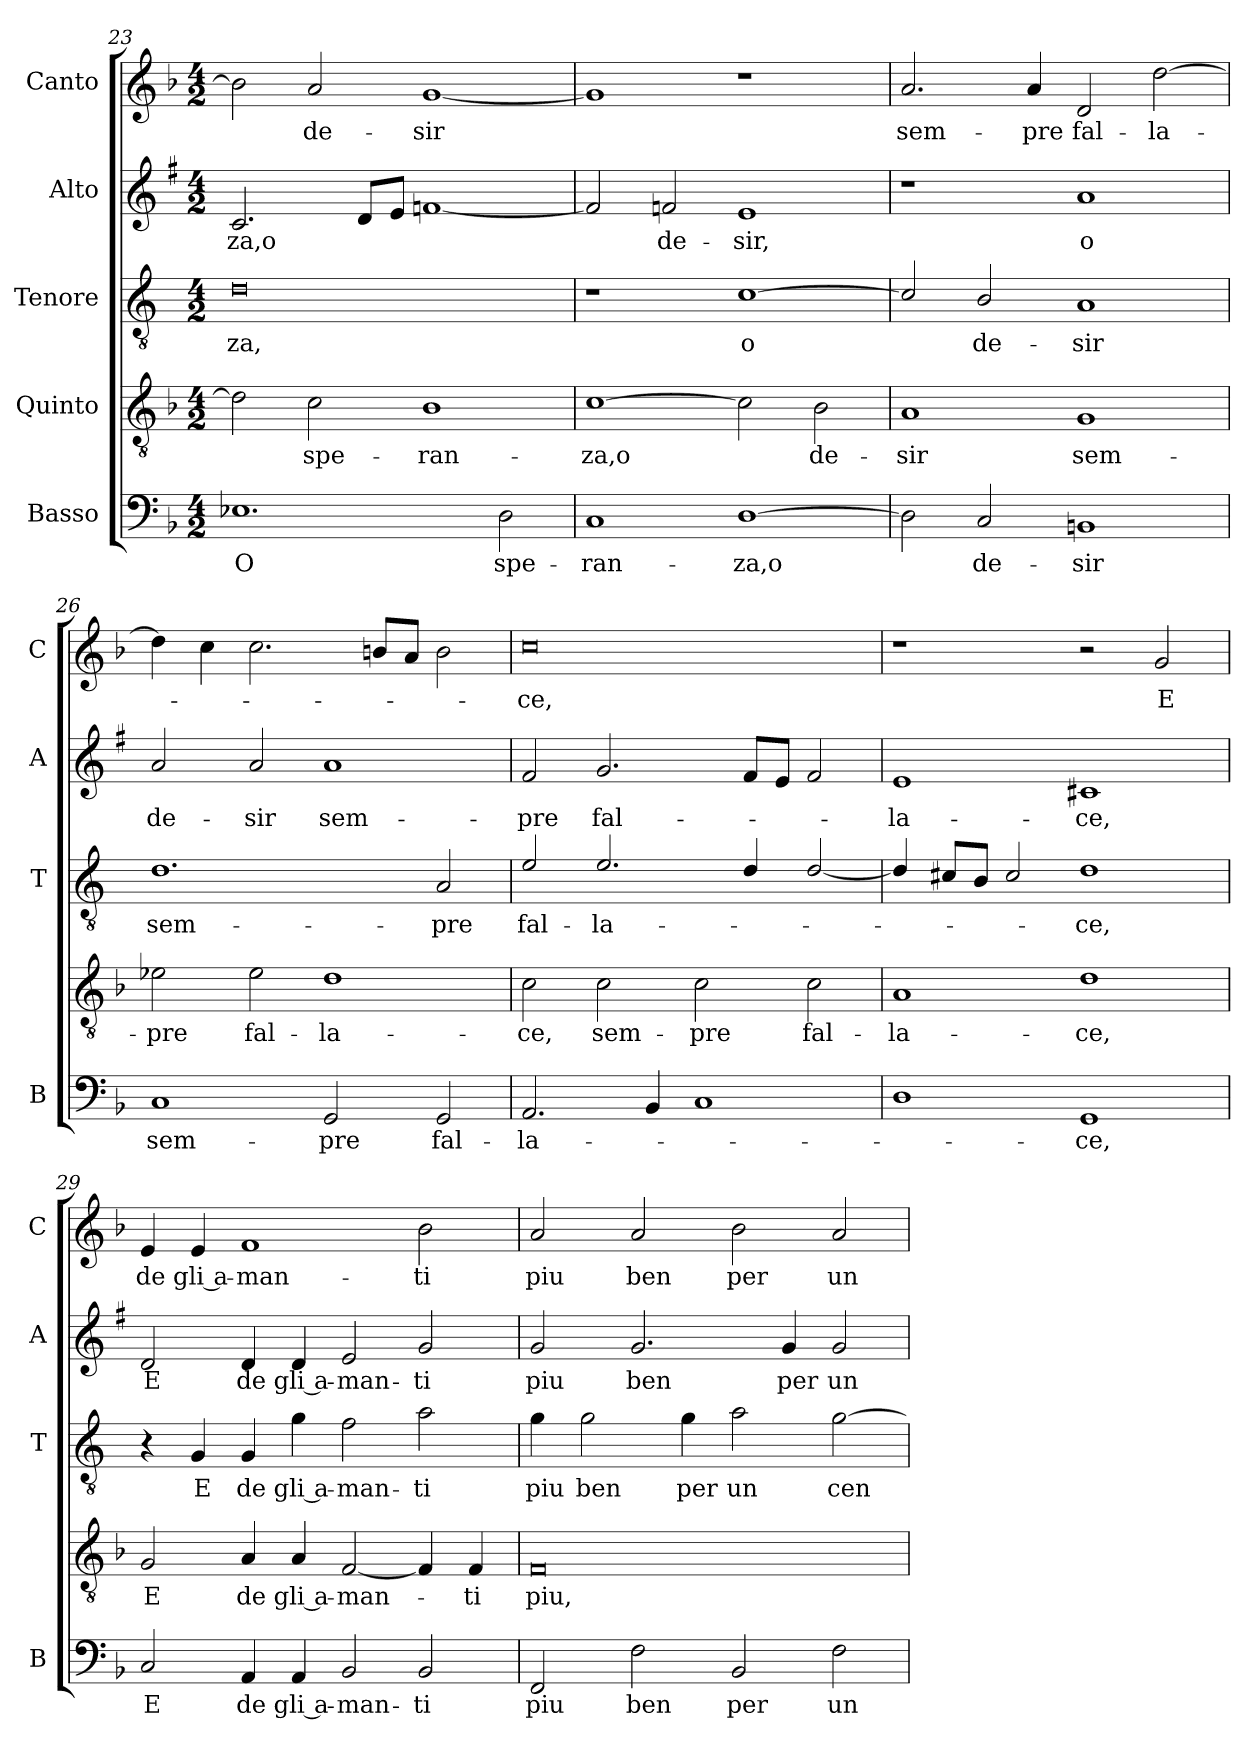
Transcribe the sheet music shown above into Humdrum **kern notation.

**kern	**text	**kern	**text	**kern	**text	**kern	**text	**kern	**text
*part5	*part5	*part4	*part4	*part3	*part3	*part2	*part2	*part1	*part1
*staff5	*staff5	*staff4	*staff4	*staff3	*staff3	*staff2	*staff2	*staff1	*staff1
*I"Basso	*	*I"Quinto	*	*I"Tenore	*	*I"Alto	*	*I"Canto	*
*I'B	*	*	*	*I'T	*	*I'A	*	*I'C	*
!!LO:PB:g=z
*clefF4	*	*clefGv2	*	*clefGv2	*	*clefG2	*	*clefG2	*
*	*	*	*	*ITrd4c7	*	*ITrd1c2	*	*	*
*k[b-]	*	*k[b-]	*	*k[b-]	*	*k[b-]	*	*k[b-]	*
*F:	*	*F:	*	*F:	*	*F:	*	*F:	*
*M4/2	*	*M4/2	*	*M4/2	*	*M4/2	*	*M4/2	*
=23	=23	=23	=23	=23	=23	=23	=23	=23	=23
!	!LO:LY:b	!	!	!	!LO:LY:b	!	!LO:LY:b	!	!
1.E-X	O	2d\]	.	0G	-za,	2.B-/	-za,o	2b-\]	.
!	!	!	!LO:LY:b	!	!	!	!	!	!LO:LY:b
.	.	2c\	spe-	.	.	.	.	2a/	de-
.	.	.	.	.	.	8c/L	.	.	.
.	.	.	.	.	.	8d/J	.	.	.
!	!	!	!LO:LY:b	!	!	!	!	!	!LO:LY:b
.	.	1B-	-ran-	.	.	[1e-X	.	[1g	-sir
!	!LO:LY:b	!	!	!	!	!	!	!	!
2D\	spe-	.	.	.	.	.	.	.	.
=24	=24	=24	=24	=24	=24	=24	=24	=24	=24
!	!LO:LY:b	!	!LO:LY:b	!	!	!	!	!	!
1C	-ran-	[1c	-za,o	1r	.	2e-/]	.	1g]	.
!	!	!	!	!	!	!	!LO:LY:b	!	!
.	.	.	.	.	.	2e-X/	de-	.	.
!	!LO:LY:b	!	!	!	!LO:LY:b	!	!LO:LY:b	!	!
[1D	-za,o	2c\]	.	[1F	o	1d	-sir,	1r	.
!	!	!	!LO:LY:b	!	!	!	!	!	!
.	.	2B-\	de-	.	.	.	.	.	.
=25	=25	=25	=25	=25	=25	=25	=25	=25	=25
!	!	!	!LO:LY:b	!	!	!	!	!	!LO:LY:b
2D\]	.	1A	-sir	2F/]	.	1r	.	2.a/	sem-
!	!LO:LY:b	!	!	!	!LO:LY:b	!	!	!	!
2C/	de-	.	.	2E/	de-	.	.	.	.
!	!	!	!	!	!	!	!	!	!LO:LY:b
.	.	.	.	.	.	.	.	4a/	-pre
!	!LO:LY:b	!	!LO:LY:b	!	!LO:LY:b	!	!LO:LY:b	!	!LO:LY:b
1BBn	-sir	1G	sem-	1D	-sir	1g	o	2d/	fal-
!	!	!	!	!	!	!	!	!	!LO:LY:b
.	.	.	.	.	.	.	.	[2dd\	-la-
=26	=26	=26	=26	=26	=26	=26	=26	=26	=26
!	!LO:LY:b	!	!LO:LY:b	!	!LO:LY:b	!	!LO:LY:b	!	!
1C	sem-	2e-X\	-pre	1.G	sem-	2g/	de-	4dd\]	.
.	.	.	.	.	.	.	.	4cc\	.
!	!	!	!LO:LY:b	!	!	!	!LO:LY:b	!	!
.	.	2e-\	fal-	.	.	2g/	-sir	2.cc\	.
!	!LO:LY:b	!	!LO:LY:b	!	!	!	!LO:LY:b	!	!
2GG/	-pre	1d	-la-	.	.	1g	sem-	.	.
.	.	.	.	.	.	.	.	8bn/L	.
.	.	.	.	.	.	.	.	8a/J	.
!	!LO:LY:b	!	!	!	!LO:LY:b	!	!	!	!
2GG/	fal-	.	.	2D/	-pre	.	.	2b\	.
=27	=27	=27	=27	=27	=27	=27	=27	=27	=27
!	!LO:LY:b	!	!LO:LY:b	!	!LO:LY:b	!	!LO:LY:b	!	!LO:LY:b
2.AA/	-la-	2c\	-ce,	2A/	fal-	2e/	-pre	0cc	-ce,
!	!	!	!LO:LY:b	!	!LO:LY:b	!	!LO:LY:b	!	!
.	.	2c\	sem-	2.A/	-la-	2.f/	fal-	.	.
4BB-/	.	.	.	.	.	.	.	.	.
!	!	!	!LO:LY:b	!	!	!	!	!	!
1C	.	2c\	-pre	.	.	.	.	.	.
.	.	.	.	4G/	.	8e/L	.	.	.
.	.	.	.	.	.	8d/J	.	.	.
!	!	!	!LO:LY:b	!	!	!	!	!	!
.	.	2c\	fal-	[2G/	.	2e/	.	.	.
!!LO:LB:g=z
=28	=28	=28	=28	=28	=28	=28	=28	=28	=28
!	!	!	!LO:LY:b	!	!	!	!LO:LY:b	!	!
1D	.	1A	-la-	4G/]	.	1d	-la-	1r	.
.	.	.	.	8F#X/L	.	.	.	.	.
.	.	.	.	8E/J	.	.	.	.	.
.	.	.	.	2F#/	.	.	.	.	.
!	!LO:LY:b	!	!LO:LY:b	!	!LO:LY:b	!	!LO:LY:b	!	!
1GG	-ce,	1d	-ce,	1G	-ce,	1Bn	-ce,	2r	.
!	!	!	!	!	!	!	!	!	!LO:LY:b
.	.	.	.	.	.	.	.	2g/	E
=29	=29	=29	=29	=29	=29	=29	=29	=29	=29
!	!LO:LY:b	!	!LO:LY:b	!	!	!	!LO:LY:b	!	!LO:LY:b
2C/	E	2G/	E	4r	.	2c/	E	4e/	de
!	!	!	!	!	!LO:LY:b	!	!	!	!LO:LY:b
.	.	.	.	4C/	E	.	.	4e/	gli a-
!	!LO:LY:b	!	!LO:LY:b	!	!LO:LY:b	!	!LO:LY:b	!	!LO:LY:b
4AA/	de	4A/	de	4C/	de	4c/	de	1f	-man-
!	!LO:LY:b	!	!LO:LY:b	!	!LO:LY:b	!	!LO:LY:b	!	!
4AA/	gli a-	4A/	gli a-	4c\	gli a-	4c/	gli a-	.	.
!	!LO:LY:b	!	!LO:LY:b	!	!LO:LY:b	!	!LO:LY:b	!	!
2BB-/	-man-	[2F/	-man-	2B-\	-man-	2d/	-man-	.	.
!	!LO:LY:b	!	!	!	!LO:LY:b	!	!LO:LY:b	!	!LO:LY:b
2BB-/	-ti	4F/]	.	2d\	-ti	2f/	-ti	2b-\	-ti
!	!	!	!LO:LY:b	!	!	!	!	!	!
.	.	4F/	-ti	.	.	.	.	.	.
=30	=30	=30	=30	=30	=30	=30	=30	=30	=30
!	!LO:LY:b	!	!LO:LY:b	!	!LO:LY:b	!	!LO:LY:b	!	!LO:LY:b
2FF/	piu	0F	piu,	4c\	piu	2f/	piu	2a/	piu
!	!	!	!	!	!LO:LY:b	!	!	!	!
.	.	.	.	2c\	ben	.	.	.	.
!	!LO:LY:b	!	!	!	!	!	!LO:LY:b	!	!LO:LY:b
2F\	ben	.	.	.	.	2.f/	ben	2a/	ben
!	!	!	!	!	!LO:LY:b	!	!	!	!
.	.	.	.	4c\	per	.	.	.	.
!	!LO:LY:b	!	!	!	!LO:LY:b	!	!	!	!LO:LY:b
2BB-/	per	.	.	2d\	un	.	.	2b-\	per
!	!	!	!	!	!	!	!LO:LY:b	!	!
.	.	.	.	.	.	4f/	per	.	.
!	!LO:LY:b	!	!	!	!LO:LY:b	!	!LO:LY:b	!	!LO:LY:b
2F\	un	.	.	[2c\	cen-	2f/	un	2a/	un
=	=	=	=	=	=	=	=	=	=
*-	*-	*-	*-	*-	*-	*-	*-	*-	*-
